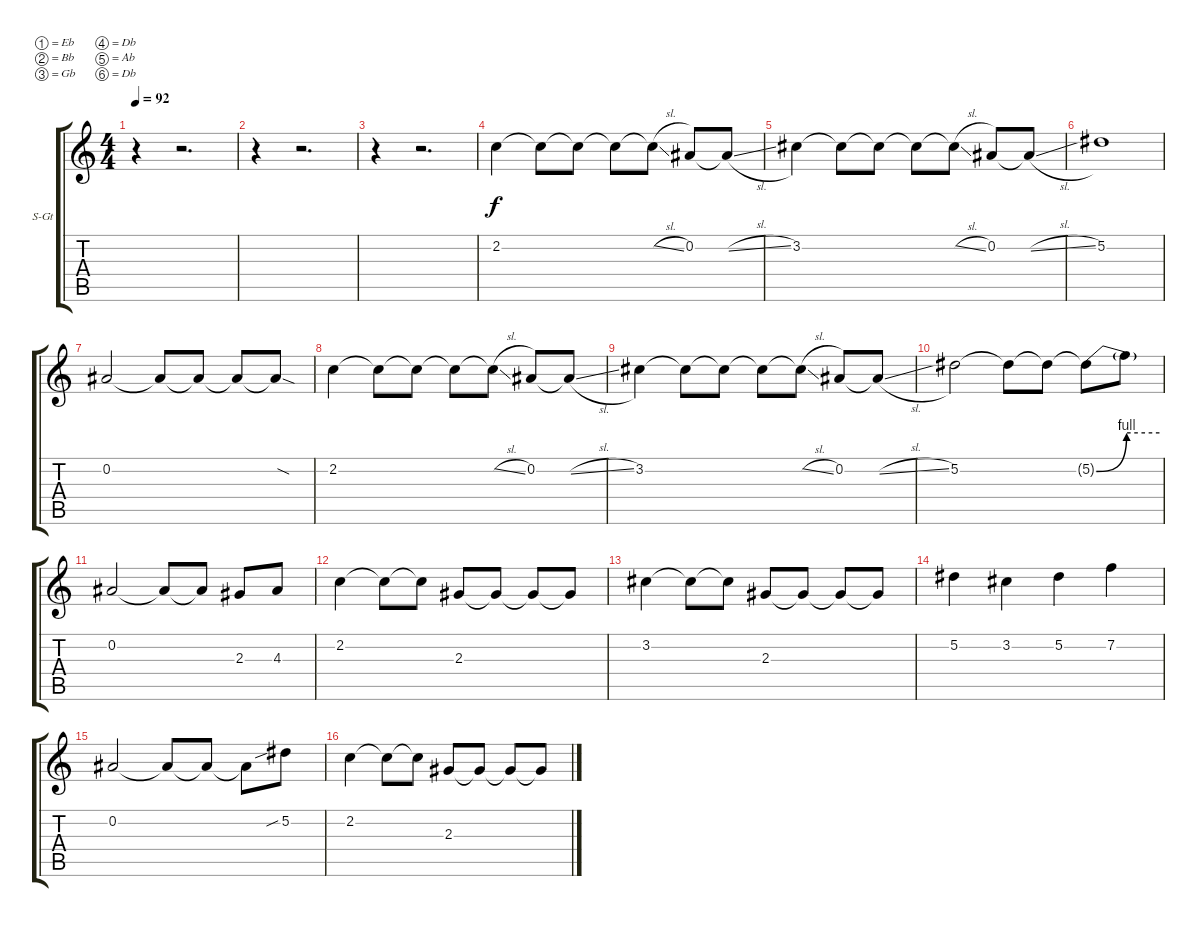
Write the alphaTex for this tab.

\bracketExtendMode groupsimilarinstruments
\firstSystemTrackNameOrientation horizontal
\otherSystemsTrackNameOrientation horizontal
\track ("Tremolo Strings" "S-Gt") {instrument tremolostrings}
\staff {score tabs}
\tuning (Eb4 Bb3 Gb3 Db3 Ab2 Db2)
\displaytranspose 12
\ts (4 4)
\tempo 92
\clef g2
\ks c
r.4{dy f} r.2{d} |
r.4 r.2{d} |
r.4 r.2{d} |
2.2.4 2.2{t}.8 2.2{t}.8 2.2{t}.8 2.2{sl t}.8 0.2.8 0.2{sl t}.8 |
3.2.4 3.2{t}.8 3.2{t}.8 3.2{t}.8 3.2{sl t}.8 0.2.8 0.2{sl t}.8 |
5.2.1 |
0.2.2 0.2{t}.8 0.2{t}.8 0.2{t}.8 0.2{sod t}.8 |
2.2.4 2.2{t}.8 2.2{t}.8 2.2{t}.8 2.2{sl t}.8 0.2.8 0.2{sl t}.8 |
3.2.4 3.2{t}.8 3.2{t}.8 3.2{t}.8 3.2{sl t}.8 0.2.8 0.2{sl t}.8 |
5.2.2 5.2{t}.8 5.2{t}.8 5.2{be (bend 0 0 60 4) t}.8 5.2{be (hold 0 4 60 4) t}.8 |
0.2.2 0.2{t}.8 0.2{t}.8 2.3.8 4.3.8 |
2.2.4 2.2{t}.8 2.2{t}.8 2.3.8 2.3{t}.8 2.3{t}.8 2.3{t}.8 |
3.2.4 3.2{t}.8 3.2{t}.8 2.3.8 2.3{t}.8 2.3{t}.8 2.3{t}.8 |
5.2.4 3.2.4 5.2.4 7.2.4 |
0.2.2 0.2{t}.8 0.2{t}.8 0.2{t}.8 5.2{sib}.8 |
2.2.4 2.2{t}.8 2.2{t}.8 2.3.8 2.3{t}.8 2.3{t}.8 2.3{t}.8
